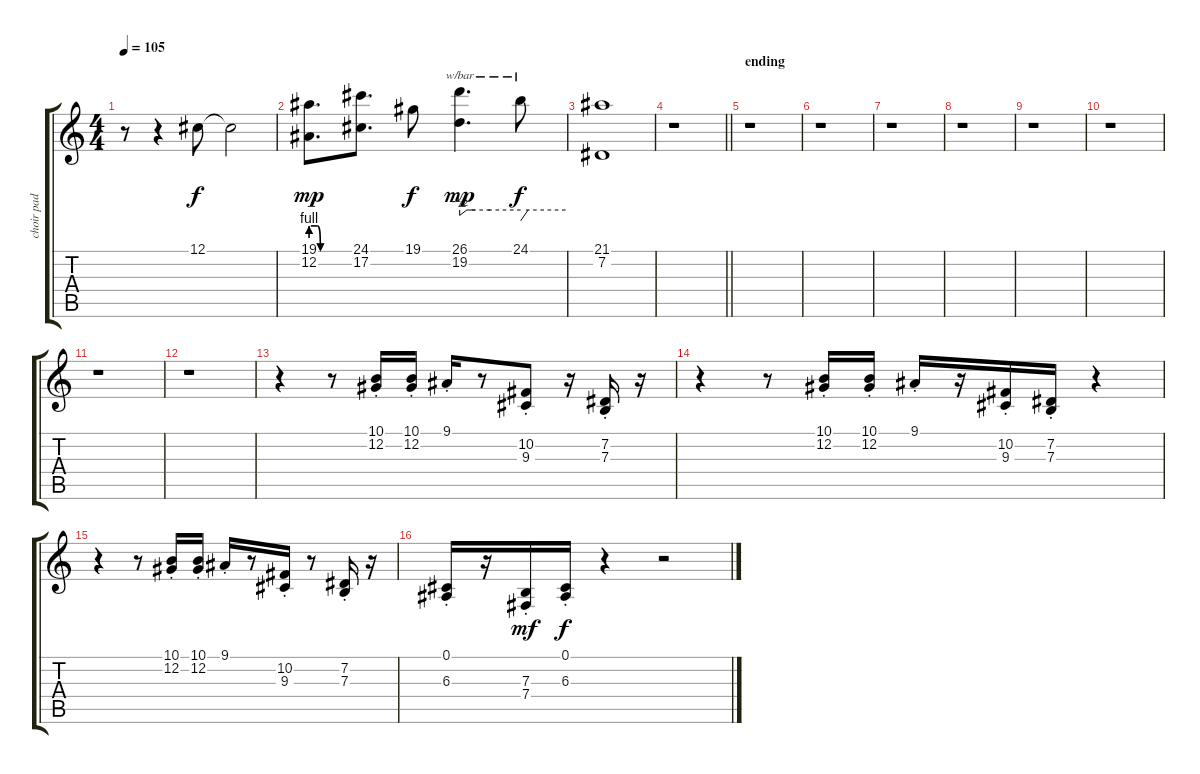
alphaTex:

\track ("choir pad" "choir pad") {instrument pad7halo}
\staff {score tabs}
\tuning (Db4 Ab3 E3 B2 Gb2 Db2) {hide}
\ts (4 4)
\tempo 105
\clef g2
\ks c
r.8{dy f} r.4 12.1.8 12.1{t}.2 |
(19.1{be (custom 0 4 10 4 15 0 30 0 60 0)} 12.2{be (custom 0 4 10 4 15 0 30 0 60 0)}).8{d dy mp} (24.1 17.2).8{d} 19.1.8{dy f} (26.1 19.2).4{d tbe (custom default 0 -2 7 0 10 0 15 0 30 0 60 0) dy mp} 24.1.8{tbe (custom default 0 -4 10 0 60 0) dy f} |
(21.1 7.2).1 |
\barLineRight lightlight
r.1 |
\section ("" "ending")
r.1 |
r.1 |
r.1 |
r.1 |
r.1 |
r.1 |
r.1 |
r.1 |
r.4 r.8 (10.1{st} 12.2{st}).16 (10.1{st} 12.2{st}).16{balance 8} 9.1{st}.16{balance 10} r.8 (10.2{st} 9.3{st}).8{balance 6} r.16 (7.2{st} 7.3{st}).16{balance 10} r.16 |
r.4 r.8 (10.1{st} 12.2{st}).16{balance 4} (10.1{st} 12.2{st}).16{balance 8} 9.1{st}.16{balance 10} r.16 (10.2{st} 9.3{st}).16{balance 6} (7.2{st} 7.3{st}).16{balance 4} r.4 |
r.4 r.8 (10.1{st} 12.2{st}).16{balance 4} (10.1{st} 12.2{st}).16{balance 8} 9.1{st}.16{balance 12} r.8 (10.2{st} 9.3{st}).16{balance 4} r.8 (7.2{st} 7.3{st}).16{balance 11} r.16 |
(0.1{st} 6.3{st}).16{balance 4} r.16 (7.3{st} 7.4{st}).16{dy mf balance 8} (0.1{st} 6.3{st}).16{dy f balance 12} r.4{balance 4} r.2
